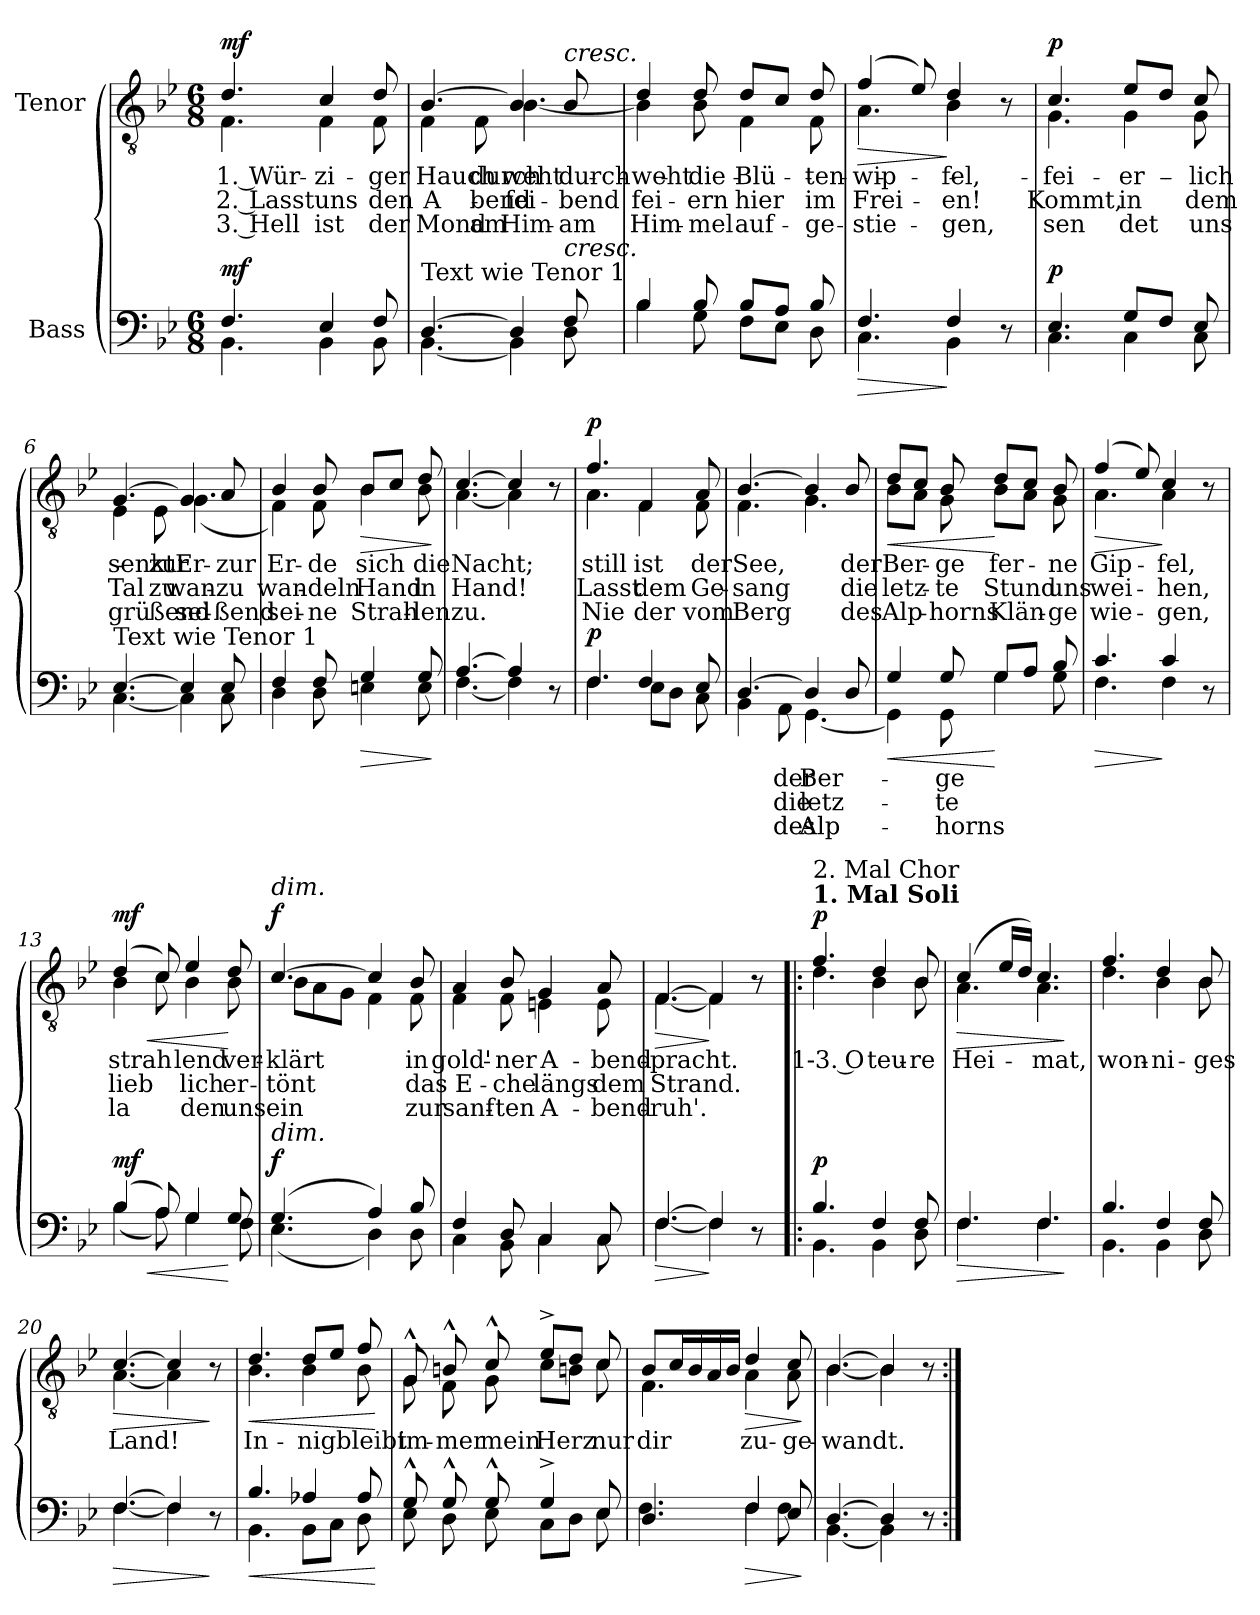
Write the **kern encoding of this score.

**kern	**text	**text	**text	**dynam	**kern	**text	**text	**text	**dynam
*part2	*part2	*part2	*part2	*part2	*part1	*part1	*part1	*part1	*part1
*staff2	*staff2	*staff2	*staff2	*staff2	*staff1	*staff1	*staff1	*staff1	*staff1
*I"Bass	*	*	*	*	*I"Tenor	*	*	*	*
*clefF4	*	*	*	*	*clefGv2	*	*	*	*
*k[b-e-]	*	*	*	*	*k[b-e-]	*	*	*	*
*M6/8	*	*	*	*	*M6/8	*	*	*	*
=1	=1	=1	=1	=1	=1	=1	=1	=1	=1
*^	*	*	*	*	*	*	*	*	*
!	!	!	!	!	!	!LO:TX:a:B:t=Inniger und	!	!	!	!
!	!	!	!	!	!	!LO:TX:a:t=belebter Vortrag	!	!	!	!
!	!	!	!	!	!LO:DY:a	!	!LO:LY:b	!LO:LY:b	!LO:LY:b	!LO:DY:a
*	*	*	*	*	*	*^	*	*	*	*
4.F/	4.BB-\	.	.	.	mf	4.d/	4.F\	1. Wür-	2. Lasst	3. Hell	mf
!	!	!	!	!	!	!	!	!LO:LY:b	!LO:LY:b	!LO:LY:b	!
4E-/	4BB-\	.	.	.	.	4c/	4F\	-zi-	uns	ist	.
!	!	!	!	!	!	!	!	!LO:LY:b	!LO:LY:b	!LO:LY:b	!
8F/	8BB-\	.	.	.	.	8d/	8F\	-ger	den	der	.
=2	=2	=2	=2	=2	=2	=2	=2	=2	=2	=2	=2
!LO:TX:a:t=Text wie Tenor 1	!	!	!	!	!	!	!	!	!	!	!
!	!	!	!	!	!	!	!	!LO:LY:b	!LO:LY:b	!LO:LY:b	!
!	!	!	!	!	!	!	!	!LO:LY:b	!LO:LY:b	!LO:LY:b	!
[4.D/	[4.BB-\	.	.	.	.	[4.B-/	4F\	Hauch	A-	Mond	.
!	!	!	!	!	!	!	!	!LO:LY:b	!LO:LY:b	!LO:LY:b	!
.	.	.	.	.	.	.	8F\	durch-	-bend	am	.
!	!	!	!	!	!	!	!	!LO:LY:b	!LO:LY:b	!LO:LY:b	!
4D/]	4BB-\]	.	.	.	.	4B-/]	[4.B-\	-weht	fei-	Him-	.
!	!	!	!	!	!	!LO:TX:a:i:t=cresc.	!	!	!	!	!
!LO:TX:a:i:t=cresc.	!	!	!	!	!	!	!	!	!	!	!
!	!	!	!	!	!	!	!	!LO:LY:b	!LO:LY:b	!LO:LY:b	!
8F/	8D\	.	.	.	.	8B-/	.	durch-	-bend	am	.
=3	=3	=3	=3	=3	=3	=3	=3	=3	=3	=3	=3
!	!	!	!	!	!	!	!	!LO:LY:b	!LO:LY:b	!LO:LY:b	!
4B-/	4B-\	.	.	.	.	4d/	4B-\]	-weht	fei-	Him-	.
!	!	!	!	!	!	!	!	!LO:LY:b	!LO:LY:b	!LO:LY:b	!
!	!	!	!	!	!	!	!	!LO:LY:b	!LO:LY:b	!LO:LY:b	!
8B-/	8G\	.	.	.	.	8d/	8B-\	die	-ern	-mel	.
!	!	!	!	!	!	!	!	!LO:LY:b	!LO:LY:b	!LO:LY:b	!
8B-/L	8F\L	.	.	.	.	8d/L	4F\	Blü-	hier	auf-	.
8A/J	8E-\J	.	.	.	.	8c/J	.	.	.	.	.
!	!	!	!	!	!	!	!	!LO:LY:b	!LO:LY:b	!LO:LY:b	!
8B-/	8D\	.	.	.	.	8d/	8F\	-ten-	im	-ge-	.
=4	=4	=4	=4	=4	=4	=4	=4	=4	=4	=4	=4
!	!	!	!	!	!LO:HP:b	!	!	!LO:LY:b	!LO:LY:b	!LO:LY:b	!LO:HP:b
4.F/	4.C\	.	.	.	>	(4f/	4.A\	-wip-	Frei-	-stie-	>
.	.	.	.	.	.	8e-/)	.	.	.	.	.
!	!	!	!	!	!	!	!	!LO:LY:b	!LO:LY:b	!LO:LY:b	!
4F/	4BB-\	.	.	.	]	4d/	4B-\	-fel,	-en!	-gen,	]
8r	8ryy	.	.	.	.	8r	8ryy	.	.	.	.
!!LO:LB:g=z	!!
=5	=5	=5	=5	=5	=5	=5	=5	=5	=5	=5	=5
!	!	!	!	!	!LO:DY:a	!	!	!LO:LY:b	!LO:LY:b	!LO:LY:b	!LO:DY:a
4.E-/	4.C\	.	.	.	p	4.c/	4.G\	fei	Kommt,	sen	p
!	!	!	!	!	!	!	!	!LO:LY:b	!LO:LY:b	!LO:LY:b	!
8G/L	4C\	.	.	.	.	8e-/L	4G\	-er-	in	-det	.
8F/J	.	.	.	.	.	8d/J	.	.	.	.	.
!	!	!	!	!	!	!	!	!LO:LY:b	!LO:LY:b	!LO:LY:b	!
8E-/	8C\	.	.	.	.	8c/	8G\	-lich	dem	uns	.
=6	=6	=6	=6	=6	=6	=6	=6	=6	=6	=6	=6
!LO:TX:a:t=Text wie Tenor 1	!	!	!	!	!	!	!	!	!	!	!
!	!	!	!	!	!	!	!	!LO:LY:b	!LO:LY:b	!LO:LY:b	!
!	!	!	!	!	!	!	!	!LO:LY:b	!LO:LY:b	!LO:LY:b	!
[4.E-/	[4.C\	.	.	.	.	[4.G/	4E-\	senkt	Tal	grü	.
!	!	!	!	!	!	!	!	!LO:LY:b	!LO:LY:b	!LO:LY:b	!
.	.	.	.	.	.	.	8E-\	zur	zu	-ßend	.
!	!	!	!	!	!	!	!	!LO:LY:b	!LO:LY:b	!LO:LY:b	!
4E-/]	4C\]	.	.	.	.	4G/]	(4.G\	Er-	wan-	sei-	.
!	!	!	!	!	!	!	!	!LO:LY:b	!LO:LY:b	!LO:LY:b	!
8E-/	8C\	.	.	.	.	8A/	.	zur	zu	-ßend	.
=7	=7	=7	=7	=7	=7	=7	=7	=7	=7	=7	=7
!	!	!	!	!	!	!	!	!LO:LY:b	!LO:LY:b	!LO:LY:b	!
4F/	4D\	.	.	.	.	4B-/	4F\)	Er-	wan-	sei-	.
!	!	!	!	!	!	!	!	!LO:LY:b	!LO:LY:b	!LO:LY:b	!
!	!	!	!	!	!	!	!	!LO:LY:b	!LO:LY:b	!LO:LY:b	!
8F/	8D\	.	.	.	.	8B-/	8F\	-de	-deln	-ne	.
!	!	!	!	!	!LO:HP:b	!	!	!LO:LY:b	!LO:LY:b	!LO:LY:b	!LO:HP:b
4G/	4En\	.	.	.	>	8B-/L	4B-\	sich	Hand	Strah-	>
.	.	.	.	.	.	8c/J	.	.	.	.	.
!	!	!	!	!	!	!	!	!LO:LY:b	!LO:LY:b	!LO:LY:b	!
8G/	8E\	.	.	.	.	8d/	8B-\	die	in	-len	.
*v	*v	*	*	*	*	*	*	*	*	*	*
*	*	*	*	*	*v	*v	*	*	*	*
.	.	.	.	]	.	.	.	.	]
=8	=8	=8	=8	=8	=8	=8	=8	=8	=8
*^	*	*	*	*	*	*	*	*	*
!	!	!	!	!	!	!	!LO:LY:b	!LO:LY:b	!LO:LY:b	!
*	*	*	*	*	*	*^	*	*	*	*
[4.A/	[4.F\	.	.	.	.	[4.c/	[4.A\	Nacht;	Hand!	zu.	.
4A/]	4F\]	.	.	.	.	4c/]	4A\]	.	.	.	.
8r	8ryy	.	.	.	.	8r	8ryy	.	.	.	.
!!LO:LB:g=z	!!
=9	=9	=9	=9	=9	=9	=9	=9	=9	=9	=9	=9
!	!	!	!	!	!LO:DY:a	!	!	!LO:LY:b	!LO:LY:b	!LO:LY:b	!LO:DY:a
4.F/	4.F\	.	.	.	p	4.f/	4.A\	still	Lasst	Nie	p
!	!	!	!	!	!	!	!	!LO:LY:b	!LO:LY:b	!LO:LY:b	!
4F/	8E-\L	.	.	.	.	4F/	4F\	ist	dem	-der	.
.	8D\J	.	.	.	.	.	.	.	.	.	.
!	!	!	!	!	!	!	!	!LO:LY:b	!LO:LY:b	!LO:LY:b	!
8E-/	8C\	.	.	.	.	8A/	8F\	der	Ge-	vom	.
=10	=10	=10	=10	=10	=10	=10	=10	=10	=10	=10	=10
!	!	!	!	!	!	!	!	!LO:LY:b	!LO:LY:b	!LO:LY:b	!
[4.D/	4BB-\	.	.	.	.	[4.B-/	4.F\	See,	-sang	Berg	.
!	!	!LO:LY:b	!LO:LY:b	!LO:LY:b	!	!	!	!	!	!	!
.	8AA\	der	die	des	.	.	.	.	.	.	.
!	!	!LO:LY:b	!LO:LY:b	!LO:LY:b	!	!	!	!	!	!	!
4D/]	[4.GG\	Ber-	letz-	Alp-	.	4B-/]	4.G\	.	.	.	.
!	!	!	!	!	!	!	!	!LO:LY:b	!LO:LY:b	!LO:LY:b	!
8D/	.	.	.	.	.	8B-/	.	der	die	des	.
=11	=11	=11	=11	=11	=11	=11	=11	=11	=11	=11	=11
!	!	!	!	!	!LO:HP:b	!	!	!LO:LY:b	!LO:LY:b	!LO:LY:b	!LO:HP:b
4G/	4GG\]	.	.	.	<	8d/L	8B-\L	Ber-	letz-	Alp-	<
.	.	.	.	.	.	8c/J	8A\J	.	.	.	.
!	!	!LO:LY:b	!LO:LY:b	!LO:LY:b	!	!	!	!LO:LY:b	!LO:LY:b	!LO:LY:b	!
8G/	8GG\	-ge	-te	-horns	.	8B-/	8G\	-ge	-te	-horns	.
!	!	!	!	!	!	!	!	!LO:LY:b	!LO:LY:b	!LO:LY:b	!
8G/L	4G\	.	.	.	[	8d/L	8B-\L	fer-	Stund	Klän-	[
8A/J	.	.	.	.	.	8c/J	8A\J	.	.	.	.
!	!	!	!	!	!	!	!	!LO:LY:b	!LO:LY:b	!LO:LY:b	!
8B-/	8G\	.	.	.	.	8B-/	8G\	-ne	uns	-ge	.
=12	=12	=12	=12	=12	=12	=12	=12	=12	=12	=12	=12
!	!	!	!	!	!LO:HP:b	!	!	!LO:LY:b	!LO:LY:b	!LO:LY:b	!LO:HP:b
4.c/	4.F\	.	.	.	>	(4f/	4.A\	Gip-	wei-	wie-	>
.	.	.	.	.	.	8e-/)	.	.	.	.	.
!	!	!	!	!	!	!	!	!LO:LY:b	!LO:LY:b	!LO:LY:b	!
4c/	4F\	.	.	.	]	4c/	4A\	-fel,	-hen,	-gen,	]
8r	8ryy	.	.	.	.	8r	8ryy	.	.	.	.
!!LO:PB:g=z	!!
=13	=13	=13	=13	=13	=13	=13	=13	=13	=13	=13	=13
!	!	!	!	!	!LO:HP:b	!	!	!LO:LY:b	!LO:LY:b	!LO:LY:b	!LO:HP:b
!	!	!	!	!	!LO:DY:n=1:a	!	!	!	!	!	!LO:DY:n=1:a
(4B-/	(4B-\	.	.	.	< mf	(4d/	4B-\	strah	lieb	la	< mf
8A/)	8A\)	.	.	.	.	8c/)	8c\	.	.	.	.
!	!	!	!	!	!	!	!	!LO:LY:b	!LO:LY:b	!LO:LY:b	!
4G/	4G\	.	.	.	.	4e-/	4B-\	-lend	-lich	-den	.
!	!	!	!	!	!	!	!	!LO:LY:b	!LO:LY:b	!LO:LY:b	!
8G/	8F\	.	.	.	[	8d/	8B-\	ver-	er-	uns	[
=14	=14	=14	=14	=14	=14	=14	=14	=14	=14	=14	=14
!	!	!	!	!	!	!LO:TX:a:i:t=dim.	!	!	!	!	!
!LO:TX:a:i:t=dim.	!	!	!	!	!	!	!	!	!	!	!
!	!	!	!	!	!LO:DY:a	!	!	!LO:LY:b	!LO:LY:b	!LO:LY:b	!LO:DY:a
(4.G/	(4.E-\	.	.	.	f	[4.c/	8B-\L	-klärt	-tönt	ein	f
.	.	.	.	.	.	.	8A\	.	.	.	.
.	.	.	.	.	.	.	8G\J	.	.	.	.
4A/)	4D\)	.	.	.	.	4c/]	4F\	.	.	.	.
!	!	!	!	!	!	!	!	!LO:LY:b	!LO:LY:b	!LO:LY:b	!
8B-/	8D\	.	.	.	.	8B-/	8F\	in	das	zur	.
=15	=15	=15	=15	=15	=15	=15	=15	=15	=15	=15	=15
!	!	!	!	!	!	!	!	!LO:LY:b	!LO:LY:b	!LO:LY:b	!
4F/	4C\	.	.	.	.	4A/	4F\	gold'-	E-	sanf-	.
!	!	!	!	!	!	!	!	!LO:LY:b	!LO:LY:b	!LO:LY:b	!
8D/	8BB-\	.	.	.	.	8B-/	8F\	-ner	-che	-ten	.
!	!	!	!	!	!	!	!	!LO:LY:b	!LO:LY:b	!LO:LY:b	!
4C/	4C\	.	.	.	.	4G/	4En\	A-	längs	A-	.
!	!	!	!	!	!	!	!	!LO:LY:b	!LO:LY:b	!LO:LY:b	!
8C/	8C\	.	.	.	.	8A/	8E\	-bend-	dem	-bend-	.
=16	=16	=16	=16	=16	=16	=16	=16	=16	=16	=16	=16
!	!	!	!	!	!LO:HP:b	!	!	!LO:LY:b	!LO:LY:b	!LO:LY:b	!LO:HP:b
[4.F/	[4.F\	.	.	.	>	[4.F/	[4.F\	-pracht.	Strand.	-ruh'.	>
4F/]	4F\]	.	.	.	]	4F/]	4F\]	.	.	.	]
8r	8ryy	.	.	.	.	8r	8ryy	.	.	.	.
!!LO:LB:g=z	!!
=17!|:	=17!|:	=17!|:	=17!|:	=17!|:	=17!|:	=17!|:	=17!|:	=17!|:	=17!|:	=17!|:	=17!|:
!	!	!	!	!	!	!LO:TX:a:B:t=1. Mal Soli	!	!	!	!	!
!	!	!	!	!	!	!LO:TX:a:t=2. Mal Chor	!	!	!	!	!
!	!	!	!	!	!LO:DY:a	!	!	!LO:LY:b	!	!	!LO:DY:a
4.B-/	4.BB-\	.	.	.	p	4.f/	4.d\	1-3. O	.	.	p
!	!	!	!	!	!	!	!	!LO:LY:b	!	!	!
4F/	4BB-\	.	.	.	.	4d/	4B-\	teu-	.	.	.
!	!	!	!	!	!	!	!	!LO:LY:b	!	!	!
8F/	8D\	.	.	.	.	8B-/	8B-\	-re	.	.	.
=18	=18	=18	=18	=18	=18	=18	=18	=18	=18	=18	=18
!	!	!	!	!	!LO:HP:b	!	!	!LO:LY:b	!	!	!LO:HP:b
4.F/	4.F\	.	.	.	>	(4c/	4.A\	Hei-	.	.	>
.	.	.	.	.	.	16e-/LL	.	.	.	.	.
.	.	.	.	.	.	16d/JJ)	.	.	.	.	.
!	!	!	!	!	!	!	!	!LO:LY:b	!	!	!
4.F/	4.F\	.	.	.	.	4.c/	4.A\	-mat,	.	.	.
*v	*v	*	*	*	*	*	*	*	*	*	*
*	*	*	*	*	*v	*v	*	*	*	*
.	.	.	.	]	.	.	.	.	]
=19	=19	=19	=19	=19	=19	=19	=19	=19	=19
*^	*	*	*	*	*	*	*	*	*
!	!	!	!	!	!	!	!LO:LY:b	!	!	!
*	*	*	*	*	*	*^	*	*	*	*
4.B-/	4.BB-\	.	.	.	.	4.f/	4.d\	won-	.	.	.
!	!	!	!	!	!	!	!	!LO:LY:b	!	!	!
4F/	4BB-\	.	.	.	.	4d/	4B-\	-ni-	.	.	.
!	!	!	!	!	!	!	!	!LO:LY:b	!	!	!
8F/	8D\	.	.	.	.	8B-/	8B-\	-ges	.	.	.
=20	=20	=20	=20	=20	=20	=20	=20	=20	=20	=20	=20
!	!	!	!	!	!LO:HP:b	!	!	!LO:LY:b	!	!	!LO:HP:b
[4.F/	[4.F\	.	.	.	>	[4.c/	[4.A\	Land!	.	.	>
4F/]	4F\]	.	.	.	.	4c/]	4A\]	.	.	.	.
8r	8ryy	.	.	.	]	8r	8ryy	.	.	.	]
=21	=21	=21	=21	=21	=21	=21	=21	=21	=21	=21	=21
!	!	!	!	!	!LO:HP:b	!	!	!LO:LY:b	!	!	!LO:HP:b
4.B-/	4.BB-\	.	.	.	<	4.d/	4.B-\	In-	.	.	<
!	!	!	!	!	!	!	!	!LO:LY:b	!	!	!
4A-X/	8BB-\L	.	.	.	.	8d/L	4B-\	-nig	.	.	.
.	8C\J	.	.	.	.	8e-/J	.	.	.	.	.
!	!	!	!	!	!	!	!	!LO:LY:b	!	!	!
8A-/	8D\	.	.	.	.	8f/	8B-\	bleibt	.	.	.
*v	*v	*	*	*	*	*	*	*	*	*	*
*	*	*	*	*	*v	*v	*	*	*	*
.	.	.	.	[	.	.	.	.	[
!!LO:LB:g=z
=22	=22	=22	=22	=22	=22	=22	=22	=22	=22
*^	*	*	*	*	*	*	*	*	*
!	!	!	!	!	!	!	!LO:LY:b	!	!	!
*	*	*	*	*	*	*^	*	*	*	*
8G^^/	8E-\	.	.	.	.	8G^^/	8G\	im-	.	.	.
!	!	!	!	!	!	!	!	!LO:LY:b	!	!	!
8G^^/	8D\	.	.	.	.	8Bn^^/	8F\	-mer	.	.	.
!	!	!	!	!	!	!	!	!LO:LY:b	!	!	!
8G^^/	8E-\	.	.	.	.	8c^^/	8G\	mein	.	.	.
!	!	!	!	!	!	!	!	!LO:LY:b	!	!	!
4G^/	8C\L	.	.	.	.	8e-^/L	8c\L	Herz	.	.	.
.	8D\J	.	.	.	.	8d/J	8Bn\J	.	.	.	.
!	!	!	!	!	!	!	!	!LO:LY:b	!	!	!
8E-/	8E-\	.	.	.	.	8c/	8c\	nur	.	.	.
=23	=23	=23	=23	=23	=23	=23	=23	=23	=23	=23	=23
!	!	!	!	!	!	!	!	!LO:LY:b	!	!	!
4.D/	4.F\	.	.	.	.	8B-/L	4.F\	dir	.	.	.
.	.	.	.	.	.	16c/L	.	.	.	.	.
.	.	.	.	.	.	16B-/	.	.	.	.	.
.	.	.	.	.	.	16A/	.	.	.	.	.
.	.	.	.	.	.	16B-/JJ	.	.	.	.	.
!	!	!	!	!	!LO:HP:b	!	!	!LO:LY:b	!	!	!LO:HP:b
4F/	4F\	.	.	.	>	4d/	4A\	zu-	.	.	>
!	!	!	!	!	!	!	!	!LO:LY:b	!	!	!
8E-/	8F\	.	.	.	.	8c/	8A\	-ge-	.	.	.
*v	*v	*	*	*	*	*	*	*	*	*	*
*	*	*	*	*	*v	*v	*	*	*	*
.	.	.	.	]	.	.	.	.	]
=24	=24	=24	=24	=24	=24	=24	=24	=24	=24
*^	*	*	*	*	*	*	*	*	*
!	!	!	!	!	!	!	!LO:LY:b	!	!	!
*	*	*	*	*	*	*^	*	*	*	*
[4.D/	[4.BB-\	.	.	.	.	[4.B-/	[4.B-\	-wandt.	.	.	.
4D/]	4BB-\]	.	.	.	.	4B-/]	4B-\]	.	.	.	.
8r	8ryy	.	.	.	.	8r	8ryy	.	.	.	.
*v	*v	*	*	*	*	*	*	*	*	*	*
*	*	*	*	*	*v	*v	*	*	*	*
=:|!	=:|!	=:|!	=:|!	=:|!	=:|!	=:|!	=:|!	=:|!	=:|!
*-	*-	*-	*-	*-	*-	*-	*-	*-	*-
